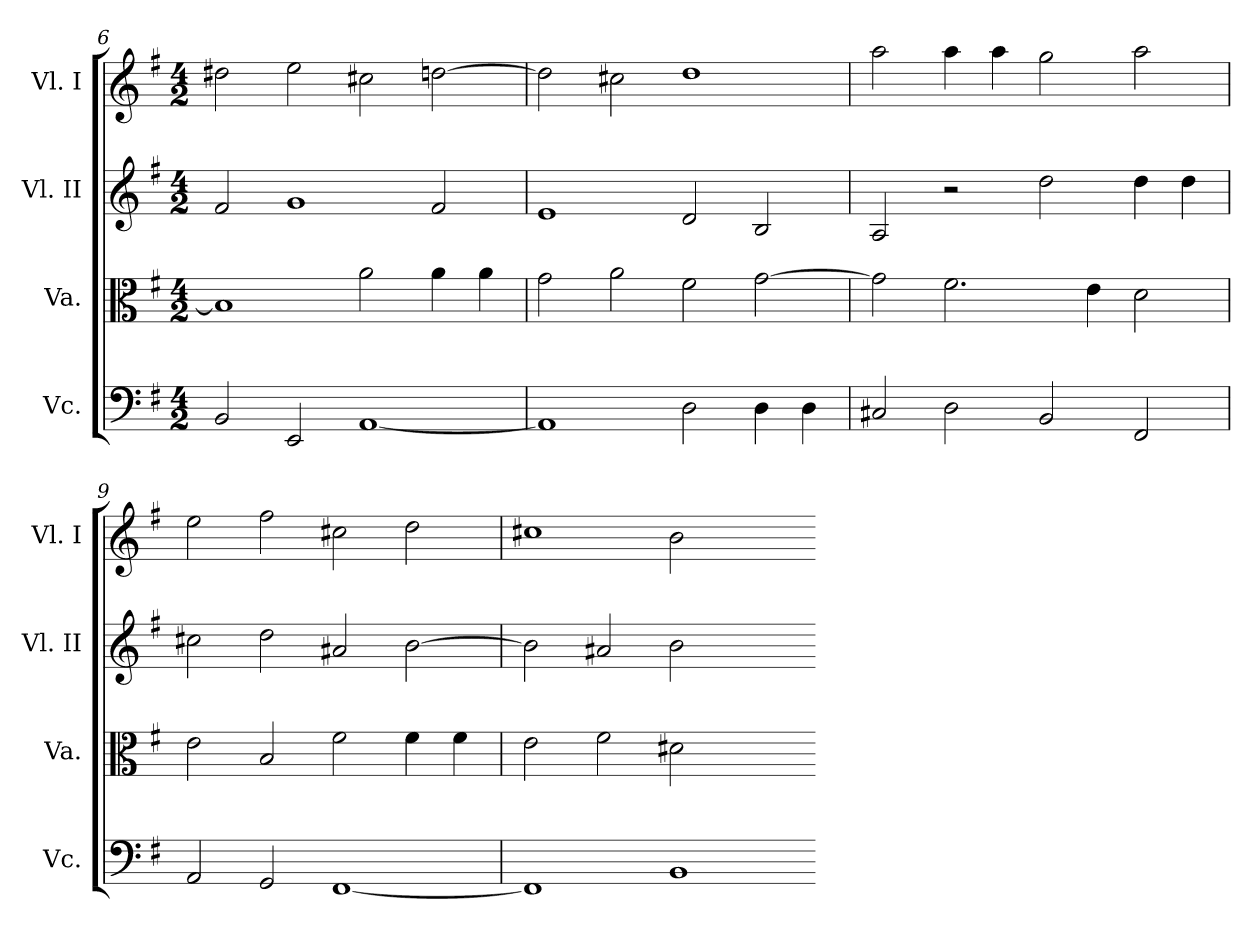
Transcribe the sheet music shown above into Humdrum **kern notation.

**kern	**kern	**kern	**kern
*part4	*part3	*part2	*part1
*staff4	*staff3	*staff2	*staff1
*I"Vc.	*I"Va.	*I"Vl. II	*I"Vl. I
*I'Vc.	*I'Va.	*I'Vl. II	*I'Vl. I
!!LO:LB:g=z
*clefF4	*clefC3	*clefG2	*clefG2
*k[f#]	*k[f#]	*k[f#]	*k[f#]
*e:	*e:	*e:	*e:
*M4/2	*M4/2	*M4/2	*M4/2
=6	=6	=6	=6
2BB/	1B]	2f#/	2dd#X\
2EE/	.	1g	2ee\
[1AA	2a\	.	2cc#X\
.	4a\	2f#/	[2ddn\
.	4a\	.	.
=7	=7	=7	=7
1AA]	2g\	1e	2dd\]
.	2a\	.	2cc#X\
2D\	2f#\	2d/	1dd
4D\	[2g\	2B/	.
4D\	.	.	.
=8	=8	=8	=8
2C#X/	2g\]	2A/	2aa\
2D\	2.f#\	2r	4aa\
.	.	.	4aa\
2BB/	.	2dd\	2gg\
.	4e\	.	.
2FF#/	2d\	4dd\	2aa\
.	.	4dd\	.
=9	=9	=9	=9
2AA/	2e\	2cc#X\	2ee\
2GG/	2B/	2dd\	2ff#\
[1FF#	2f#\	2a#X/	2cc#X\
.	4f#\	[2b\	2dd\
.	4f#\	.	.
=10	=10	=10	=10
1FF#]	2e\	2b\]	1cc#X
.	2f#\	2a#X/	.
1BB!	2d#X\	2b\	2b\
.	2ryy	2ryy	2ryy
=-	=-	=-	=-
*-	*-	*-	*-
